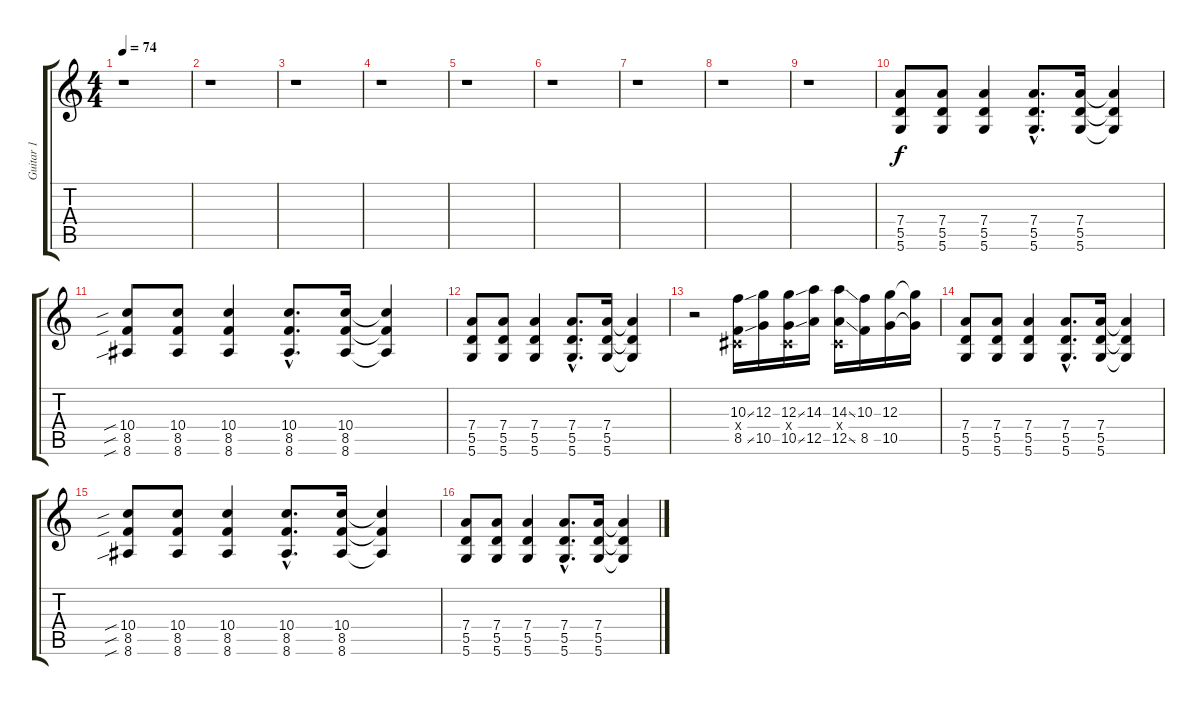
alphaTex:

\track ("Guitar 1" "Guitar 1") {instrument electricguitarclean}
\staff {score tabs}
\tuning (E4 B3 G3 D3 A2 D2) {hide}
\ts (4 4)
\tempo 74
\clef g2
\ks c
r.1{dy f} |
r.1 |
r.1 |
r.1 |
r.1 |
r.1 |
r.1 |
r.1 |
r.1 |
(7.4 5.5 5.6).8 (7.4 5.5 5.6).8 (7.4 5.5 5.6).4 (7.4{hac} 5.5{hac} 5.6{hac}).8{d} (7.4 5.5 5.6).16 (7.4{t} 5.5{t} 5.6{t}).4 |
(10.4{sib} 8.5{sib} 8.6{sib}).8 (10.4 8.5 8.6).8 (10.4 8.5 8.6).4 (10.4{hac} 8.5{hac} 8.6{hac}).8{d} (10.4 8.5 8.6).16 (10.4{t} 8.5{t} 8.6{t}).4 |
(7.4 5.5 5.6).8 (7.4 5.5 5.6).8 (7.4 5.5 5.6).4 (7.4{hac} 5.5{hac} 5.6{hac}).8{d} (7.4 5.5 5.6).16 (7.4{t} 5.5{t} 5.6{t}).4 |
r.2 (10.3{ss} -1.4{x} 8.5{ss}).16 (12.3 10.5).16 (12.3{ss} -1.4{x} 10.5{ss}).16 (14.3 12.5).16 (14.3{ss} -1.4{x} 12.5{ss}).16 (10.3 8.5).16 (12.3 10.5).16 (12.3{t} 10.5{t}).16 |
(7.4 5.5 5.6).8 (7.4 5.5 5.6).8 (7.4 5.5 5.6).4 (7.4{hac} 5.5{hac} 5.6{hac}).8{d} (7.4 5.5 5.6).16 (7.4{t} 5.5{t} 5.6{t}).4 |
(10.4{sib} 8.5{sib} 8.6{sib}).8 (10.4 8.5 8.6).8 (10.4 8.5 8.6).4 (10.4{hac} 8.5{hac} 8.6{hac}).8{d} (10.4 8.5 8.6).16 (10.4{t} 8.5{t} 8.6{t}).4 |
(7.4 5.5 5.6).8 (7.4 5.5 5.6).8 (7.4 5.5 5.6).4 (7.4{hac} 5.5{hac} 5.6{hac}).8{d} (7.4 5.5 5.6).16 (7.4{t} 5.5{t} 5.6{t}).4
